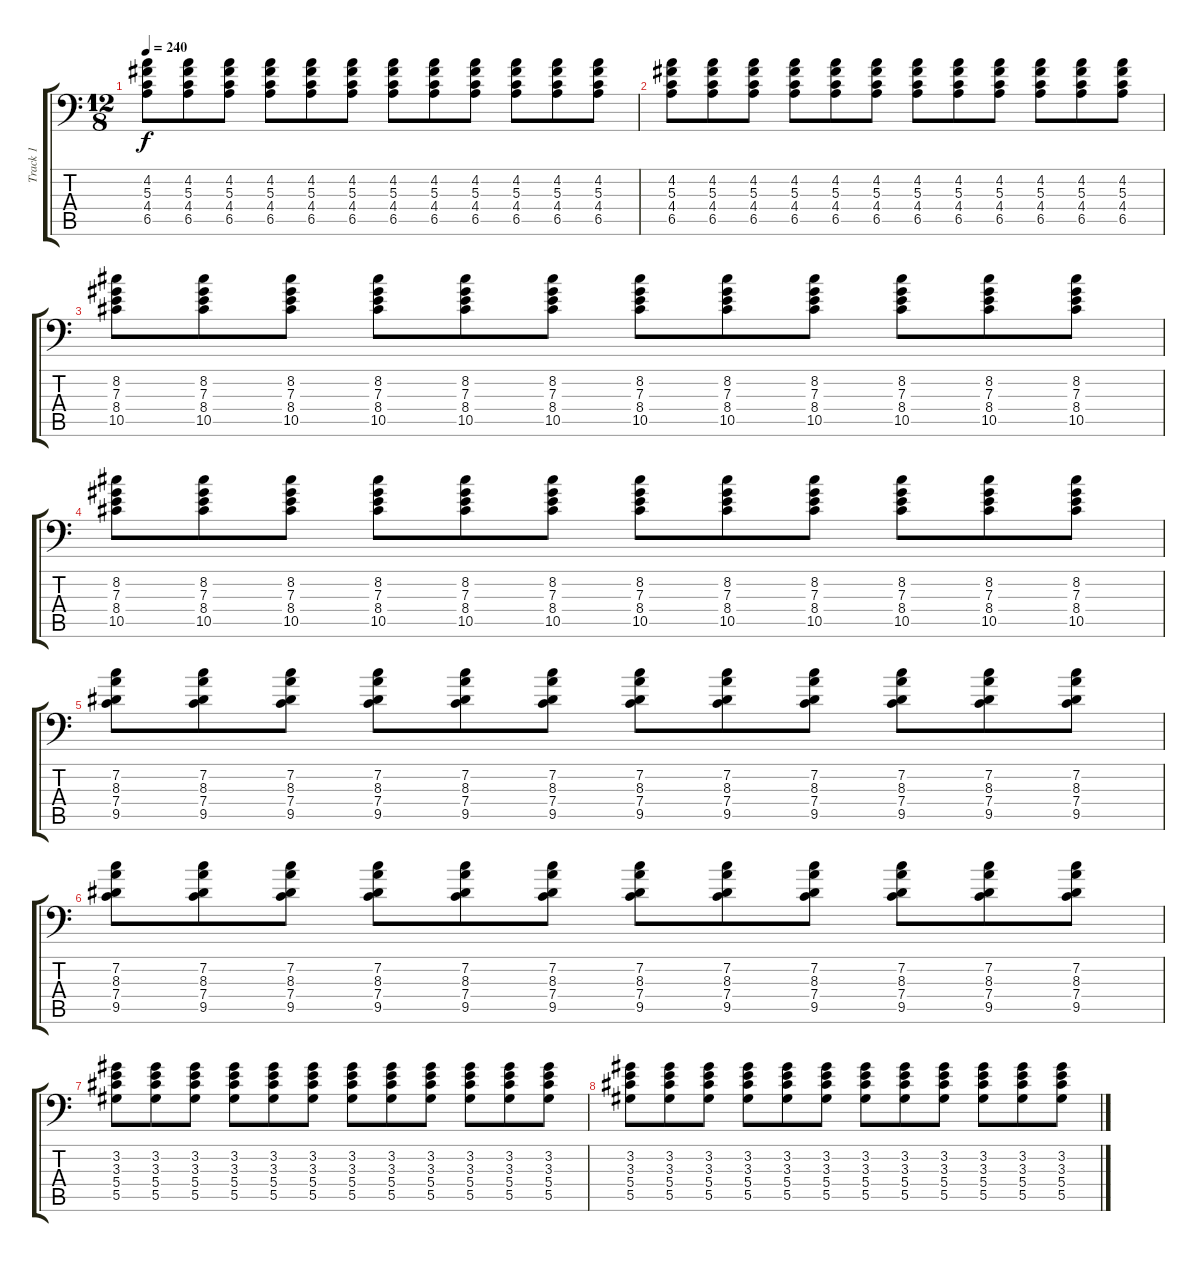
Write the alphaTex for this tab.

\track ("Track 1" "Track 1") {instrument distortionguitar}
\staff {score tabs}
\tuning (Bb3 F3 Db3 Ab2 Eb2 Ab1) {hide}
\ts (12 8)
\tempo 240
\clef f4
\ks c
(4.2 5.3 4.4 6.5).8{dy f} (4.2 5.3 4.4 6.5).8 (4.2 5.3 4.4 6.5).8 (4.2 5.3 4.4 6.5).8 (4.2 5.3 4.4 6.5).8 (4.2 5.3 4.4 6.5).8 (4.2 5.3 4.4 6.5).8 (4.2 5.3 4.4 6.5).8 (4.2 5.3 4.4 6.5).8 (4.2 5.3 4.4 6.5).8 (4.2 5.3 4.4 6.5).8 (4.2 5.3 4.4 6.5).8 |
(4.2 5.3 4.4 6.5).8 (4.2 5.3 4.4 6.5).8 (4.2 5.3 4.4 6.5).8 (4.2 5.3 4.4 6.5).8 (4.2 5.3 4.4 6.5).8 (4.2 5.3 4.4 6.5).8 (4.2 5.3 4.4 6.5).8 (4.2 5.3 4.4 6.5).8 (4.2 5.3 4.4 6.5).8 (4.2 5.3 4.4 6.5).8 (4.2 5.3 4.4 6.5).8 (4.2 5.3 4.4 6.5).8 |
(8.2 7.3 8.4 10.5).8 (8.2 7.3 8.4 10.5).8 (8.2 7.3 8.4 10.5).8 (8.2 7.3 8.4 10.5).8 (8.2 7.3 8.4 10.5).8 (8.2 7.3 8.4 10.5).8 (8.2 7.3 8.4 10.5).8 (8.2 7.3 8.4 10.5).8 (8.2 7.3 8.4 10.5).8 (8.2 7.3 8.4 10.5).8 (8.2 7.3 8.4 10.5).8 (8.2 7.3 8.4 10.5).8 |
(8.2 7.3 8.4 10.5).8 (8.2 7.3 8.4 10.5).8 (8.2 7.3 8.4 10.5).8 (8.2 7.3 8.4 10.5).8 (8.2 7.3 8.4 10.5).8 (8.2 7.3 8.4 10.5).8 (8.2 7.3 8.4 10.5).8 (8.2 7.3 8.4 10.5).8 (8.2 7.3 8.4 10.5).8 (8.2 7.3 8.4 10.5).8 (8.2 7.3 8.4 10.5).8 (8.2 7.3 8.4 10.5).8 |
(7.2 8.3 7.4 9.5).8 (7.2 8.3 7.4 9.5).8 (7.2 8.3 7.4 9.5).8 (7.2 8.3 7.4 9.5).8 (7.2 8.3 7.4 9.5).8 (7.2 8.3 7.4 9.5).8 (7.2 8.3 7.4 9.5).8 (7.2 8.3 7.4 9.5).8 (7.2 8.3 7.4 9.5).8 (7.2 8.3 7.4 9.5).8 (7.2 8.3 7.4 9.5).8 (7.2 8.3 7.4 9.5).8 |
(7.2 8.3 7.4 9.5).8 (7.2 8.3 7.4 9.5).8 (7.2 8.3 7.4 9.5).8 (7.2 8.3 7.4 9.5).8 (7.2 8.3 7.4 9.5).8 (7.2 8.3 7.4 9.5).8 (7.2 8.3 7.4 9.5).8 (7.2 8.3 7.4 9.5).8 (7.2 8.3 7.4 9.5).8 (7.2 8.3 7.4 9.5).8 (7.2 8.3 7.4 9.5).8 (7.2 8.3 7.4 9.5).8 |
(3.2 3.3 5.4 5.5).8 (3.2 3.3 5.4 5.5).8 (3.2 3.3 5.4 5.5).8 (3.2 3.3 5.4 5.5).8 (3.2 3.3 5.4 5.5).8 (3.2 3.3 5.4 5.5).8 (3.2 3.3 5.4 5.5).8 (3.2 3.3 5.4 5.5).8 (3.2 3.3 5.4 5.5).8 (3.2 3.3 5.4 5.5).8 (3.2 3.3 5.4 5.5).8 (3.2 3.3 5.4 5.5).8 |
(3.2 3.3 5.4 5.5).8 (3.2 3.3 5.4 5.5).8 (3.2 3.3 5.4 5.5).8 (3.2 3.3 5.4 5.5).8 (3.2 3.3 5.4 5.5).8 (3.2 3.3 5.4 5.5).8 (3.2 3.3 5.4 5.5).8 (3.2 3.3 5.4 5.5).8 (3.2 3.3 5.4 5.5).8 (3.2 3.3 5.4 5.5).8 (3.2 3.3 5.4 5.5).8 (3.2 3.3 5.4 5.5).8
